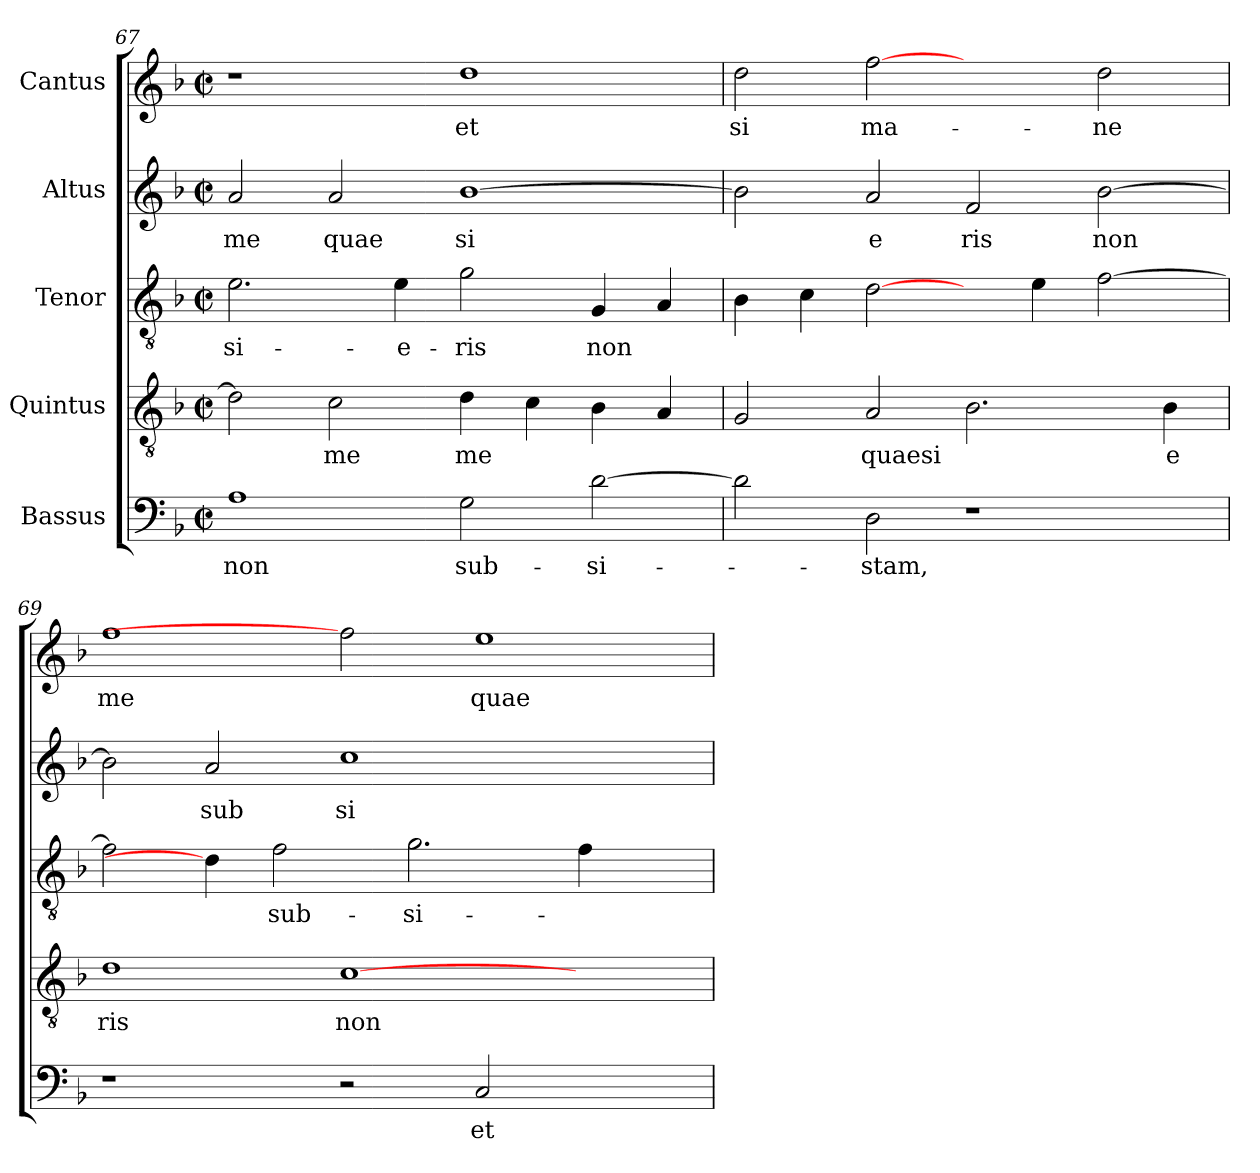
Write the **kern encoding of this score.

**kern	**text	**kern	**text	**kern	**text	**kern	**text	**kern	**text
*part5	*part5	*part4	*part4	*part3	*part3	*part2	*part2	*part1	*part1
*staff5	*staff5	*staff4	*staff4	*staff3	*staff3	*staff2	*staff2	*staff1	*staff1
*I"Bassus	*	*I"Quintus	*	*I"Tenor	*	*I"Altus	*	*I"Cantus	*
*clefF4	*	*clefGv2	*	*clefGv2	*	*clefG2	*	*clefG2	*
*k[b-]	*	*k[b-]	*	*k[b-]	*	*k[b-]	*	*k[b-]	*
*F:	*	*F:	*	*F:	*	*F:	*	*F:	*
*M2/2	*	*M2/2	*	*M2/2	*	*M2/2	*	*M2/2	*
*met(c|)	*	*met(c|)	*	*met(c|)	*	*met(c|)	*	*met(c|)	*
=67	=67	=67	=67	=67	=67	=67	=67	=67	=67
!	!LO:LY:b:cj	!	!	!	!LO:LY:b:cj	!	!LO:LY:b:cj	!	!
1A	non	2d\]	.	2.e\	-si-	2a/	me	1r	.
!	!	!	!LO:LY:b:cj	!	!	!	!LO:LY:b:cj	!	!
.	.	2c\	me	.	.	2a/	quae	.	.
!	!	!	!	!	!LO:LY:b:cj	!	!	!	!
.	.	.	.	4e\	-e-	.	.	.	.
!	!LO:LY:b:cj	!	!LO:LY:b	!	!LO:LY:b:cj	!	!LO:LY:b:cj	!	!LO:LY:b:cj
2G\	sub-	4d\	me	2g\	-ris	[>1b-	si	1dd	et
.	.	4c\	.	.	.	.	.	.	.
!	!LO:LY:b:cj	!	!	!	!LO:LY:b	!	!	!	!
[>2d\	-si-	4B-\	.	4G/	non	.	.	.	.
.	.	4A/	.	4A/	.	.	.	.	.
=68	=68	=68	=68	=68	=68	=68	=68	=68	=68
!	!	!	!	!	!	!	!	!	!LO:LY:b:cj
2d\]	.	2G/	.	4B-\	.	2b-\]	.	2dd\	si
.	.	.	.	4c\	.	.	.	.	.
!	!LO:LY:b:cj	!	!LO:LY:b:cj	!	!	!	!LO:LY:b:cj	!	!LO:LY:b:cj
2D\	-stam,	2A/	quaesi	[2d\	.	2a/	e	[2ff	ma-
!	!	!	!	!	!	!	!LO:LY:b:cj	!	!
1r	.	2.B-\	.	4ryy	.	2f/	ris	2ryy	.
.	.	.	.	4e\	.	.	.	.	.
!	!	!	!	!	!	!	!LO:LY:b	!	!LO:LY:b:cj
.	.	.	.	[>2f\	.	[>2b-\	non	2dd\	-ne
!	!	!	!LO:LY:b:cj	!	!	!	!	!	!
.	.	4B-\	e	.	.	.	.	.	.
=69	=69	=69	=69	=69	=69	=69	=69	=69	=69
!	!	!	!LO:LY:b:cj	!	!	!	!	!	!LO:LY:b:cj
1r	.	1d	ris	2f\]	.	2b-\]	.	1ff	me
!	!	!	!	!	!	!	!LO:LY:b:cj	!	!
.	.	.	.	4d\]	.	2a/	sub	.	.
!	!	!	!	!	!LO:LY:b:cj	!	!	!	!
.	.	.	.	2f\	sub-	.	.	.	.
!	!	!	!LO:LY:b	!	!	!	!LO:LY:b:cj	!	!
2r	.	[>1c	non	.	.	1cc	si	2ff]	.
!	!	!	!	!	!LO:LY:b:cj	!	!	!	!
.	.	.	.	2.g\	-si-	.	.	.	.
!	!LO:LY:b:cj	!	!	!	!	!	!	!	!LO:LY:b:cj
2C/	et	.	.	.	.	.	.	1ee	quae-
2ryy	.	2ryy	.	4f\	.	2ryy	.	.	.
.	.	.	.	4ryy	.	.	.	.	.
=	=	=	=	=	=	=	=	=	=
*-	*-	*-	*-	*-	*-	*-	*-	*-	*-
